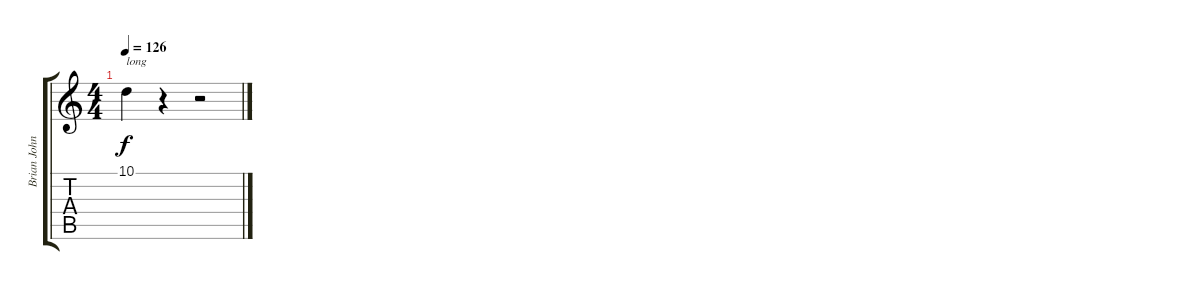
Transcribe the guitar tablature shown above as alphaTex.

\track ("Brian Johnson (Vocal)" "Brian John") {instrument violin}
\staff {score tabs}
\tuning (E4 B3 G3 D3 A2 E2) {hide}
\ts (4 4)
\tempo 126
\clef g2
\ks c
10.1.4{txt "long" dy f} r.4 r.2
